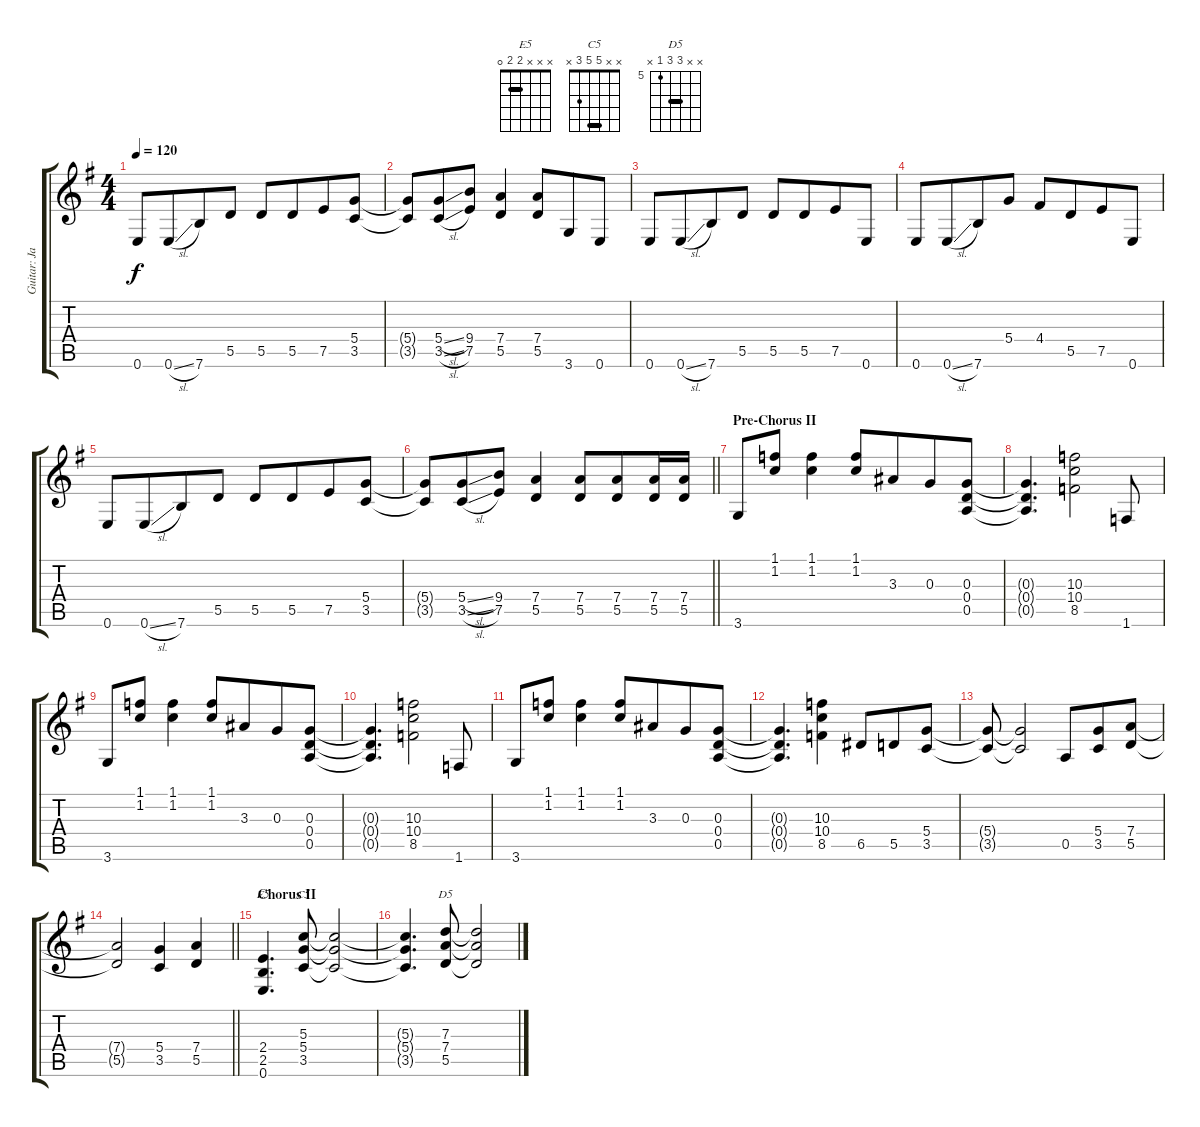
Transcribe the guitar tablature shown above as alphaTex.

\track ("Guitar: Jan" "Guitar: Ja") {instrument distortionguitar}
\staff {score tabs}
\tuning (E4 B3 G3 D3 A2 E2) {hide}
\chord ("E5" x x x 2 2 0) {barre 2}
\chord ("C5" x x 5 5 3 x) {barre 5}
\chord ("D5" x x 7 7 5 x) {firstfret 5 barre 7}
\ts (4 4)
\tempo 120
\clef g2
\ks g
0.6.8{dy f} 0.6{sl}.8{beam merge} 7.6.8 5.5.8{beam split} 5.5.8 5.5.8{beam merge} 7.5.8 (5.4 3.5).8 |
(5.4{t} 3.5{t}).8 (5.4{sl} 3.5{sl}).8{beam merge} (9.4 7.5).8 (7.4 5.5).4 (7.4 5.5).8{beam merge} 3.6.8 0.6.8 |
0.6.8 0.6{sl}.8{beam merge} 7.6.8 5.5.8{beam split} 5.5.8 5.5.8{beam merge} 7.5.8 0.6.8 |
0.6.8 0.6{sl}.8{beam merge} 7.6.8 5.4.8{beam split} 4.4.8 5.5.8{beam merge} 7.5.8 0.6.8 |
0.6.8 0.6{sl}.8{beam merge} 7.6.8 5.5.8{beam split} 5.5.8 5.5.8{beam merge} 7.5.8 (5.4 3.5).8 |
\barLineRight lightlight
(5.4{t} 3.5{t}).8 (5.4{sl} 3.5{sl}).8{beam merge} (9.4 7.5).8 (7.4 5.5).4 (7.4 5.5).8{beam merge} (7.4 5.5).8 (7.4 5.5).16 (7.4 5.5).16 |
\section ("" "Pre-Chorus II")
3.6.8 (1.1 1.2).8 (1.1 1.2).4 (1.1 1.2).8 3.3.8{beam merge} 0.3.8 (0.3 0.4 0.5).8 |
(0.3{t} 0.4{t} 0.5{t}).4{d} (10.3 10.4 8.5).2 1.6.8 |
3.6.8 (1.1 1.2).8 (1.1 1.2).4 (1.1 1.2).8 3.3.8{beam merge} 0.3.8 (0.3 0.4 0.5).8 |
(0.3{t} 0.4{t} 0.5{t}).4{d} (10.3 10.4 8.5).2 1.6.8 |
3.6.8 (1.1 1.2).8 (1.1 1.2).4 (1.1 1.2).8 3.3.8{beam merge} 0.3.8 (0.3 0.4 0.5).8 |
(0.3{t} 0.4{t} 0.5{t}).4{d} (10.3 10.4 8.5).4 6.5.8{beam merge} 5.5.8 (5.4 3.5).8 |
(5.4{t} 3.5{t}).8 (5.4{t} 3.5{t}).2 0.5.8{beam merge} (5.4 3.5).8 (7.4 5.5).8 |
\barLineRight lightlight
(7.4{t} 5.5{t}).2 (5.4 3.5).4 (7.4 5.5).4 |
\section ("" "Chorus II")
(2.4 2.5 0.6).4{d ch "E5"} (5.3 5.4 3.5).8{ch "C5"} (5.3{t} 5.4{t} 3.5{t}).2 |
(5.3{t} 5.4{t} 3.5{t}).4{d} (7.3 7.4 5.5).8{ch "D5"} (7.3{t} 7.4{t} 5.5{t}).2
